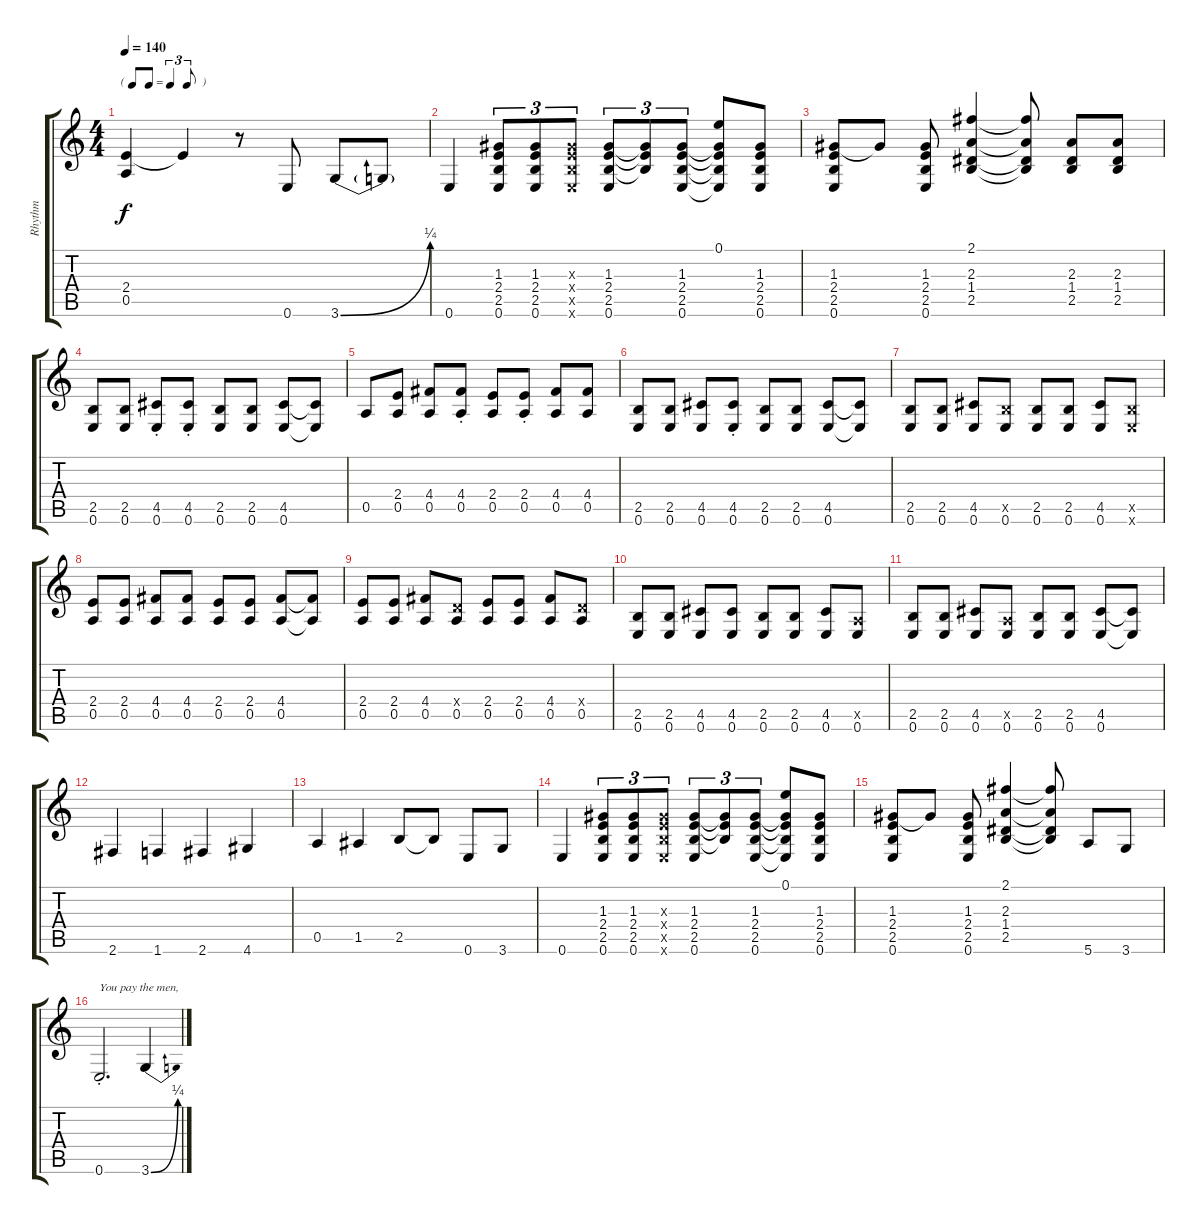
\track ("Rhythm" "Rhythm") {instrument overdrivenguitar}
\staff {score tabs}
\tuning (E4 B3 G3 D3 A2 E2) {hide}
\ts (4 4)
\tf triplet8th
\tempo 140
\clef g2
\ks c
(2.4 0.5).4{dy f} 2.4{t}.4 r.8 0.6.8 3.6{be (bend 0 0 60 1)}.8 3.6{t}.8 |
0.6.4 (1.3 2.4 2.5 0.6).8{tu (3 2)} (1.3 2.4 2.5 0.6).8{tu (3 2)} (1.3{x} 2.4{x} 2.5{x} 0.6{x}).8{tu (3 2)} (1.3 2.4 2.5 0.6).8{tu (3 2)} (1.3{t} 2.4{t} 2.5{t}).8{tu (3 2)} (1.3 2.4 2.5 0.6).8{tu (3 2)} (0.1 1.3{t} 2.4{t} 2.5{t} 0.6{t}).8 (1.3 2.4 2.5 0.6).8 |
(1.3 2.4 2.5 0.6).8 1.3{t}.8 (1.3 2.4 2.5 0.6).8 (2.1 2.3 1.4 2.5).4 (2.1{t} 2.3{t} 1.4{t} 2.5{t}).8 (2.3 1.4 2.5).8 (2.3 1.4 2.5).8 |
(2.5 0.6).8 (2.5 0.6).8 (4.5{st} 0.6{st}).8 (4.5{st} 0.6{st}).8 (2.5 0.6).8 (2.5 0.6).8 (4.5 0.6).8 (4.5{t} 0.6{t}).8 |
0.5.8 (2.4 0.5).8 (4.4 0.5).8 (4.4{st} 0.5).8 (2.4 0.5).8 (2.4{st} 0.5{st}).8 (4.4 0.5).8 (4.4 0.5).8 |
(2.5 0.6).8 (2.5 0.6).8 (4.5 0.6).8 (4.5{st} 0.6{st}).8 (2.5 0.6).8 (2.5 0.6).8 (4.5 0.6).8 (4.5{t} 0.6{t}).8 |
(2.5 0.6).8 (2.5 0.6).8 (4.5 0.6).8 (2.5{x} 0.6).8 (2.5 0.6).8 (2.5 0.6).8 (4.5 0.6).8 (2.5{x} 0.6{x}).8 |
(2.4 0.5).8 (2.4 0.5).8 (4.4 0.5).8 (4.4 0.5).8 (2.4 0.5).8 (2.4 0.5).8 (4.4 0.5).8 (4.4{t} 0.5{t}).8 |
(2.4 0.5).8 (2.4 0.5).8 (4.4 0.5).8 (0.4{x} 0.5).8 (2.4 0.5).8 (2.4 0.5).8 (4.4 0.5).8 (0.4{x} 0.5).8 |
(2.5 0.6).8 (2.5 0.6).8 (4.5 0.6).8 (4.5 0.6).8 (2.5 0.6).8 (2.5 0.6).8 (4.5 0.6).8 (0.5{x} 0.6).8 |
(2.5 0.6).8 (2.5 0.6).8 (4.5 0.6).8 (0.5{x} 0.6).8 (2.5 0.6).8 (2.5 0.6).8 (4.5 0.6).8 (4.5{t} 0.6{t}).8 |
2.6.4 1.6.4 2.6.4 4.6.4 |
0.5.4 1.5.4 2.5.8 2.5{t}.8 0.6.8 3.6.8 |
0.6.4 (1.3 2.4 2.5 0.6).8{tu (3 2)} (1.3 2.4 2.5 0.6).8{tu (3 2)} (1.3{x} 2.4{x} 2.5{x} 0.6{x}).8{tu (3 2)} (1.3 2.4 2.5 0.6).8{tu (3 2)} (1.3{t} 2.4{t} 2.5{t}).8{tu (3 2)} (1.3 2.4 2.5 0.6).8{tu (3 2)} (0.1 1.3{t} 2.4{t} 2.5{t} 0.6{t}).8 (1.3 2.4 2.5 0.6).8 |
(1.3 2.4 2.5 0.6).8 1.3{t}.8 (1.3 2.4 2.5 0.6).8 (2.1 2.3 1.4 2.5).4 (2.1{t} 2.3{t} 1.4{t} 2.5{t}).8 5.6.8 3.6.8 |
0.6{st}.2{d txt "You pay the men,"} 3.6{be (bend 0 0 60 1)}.4
